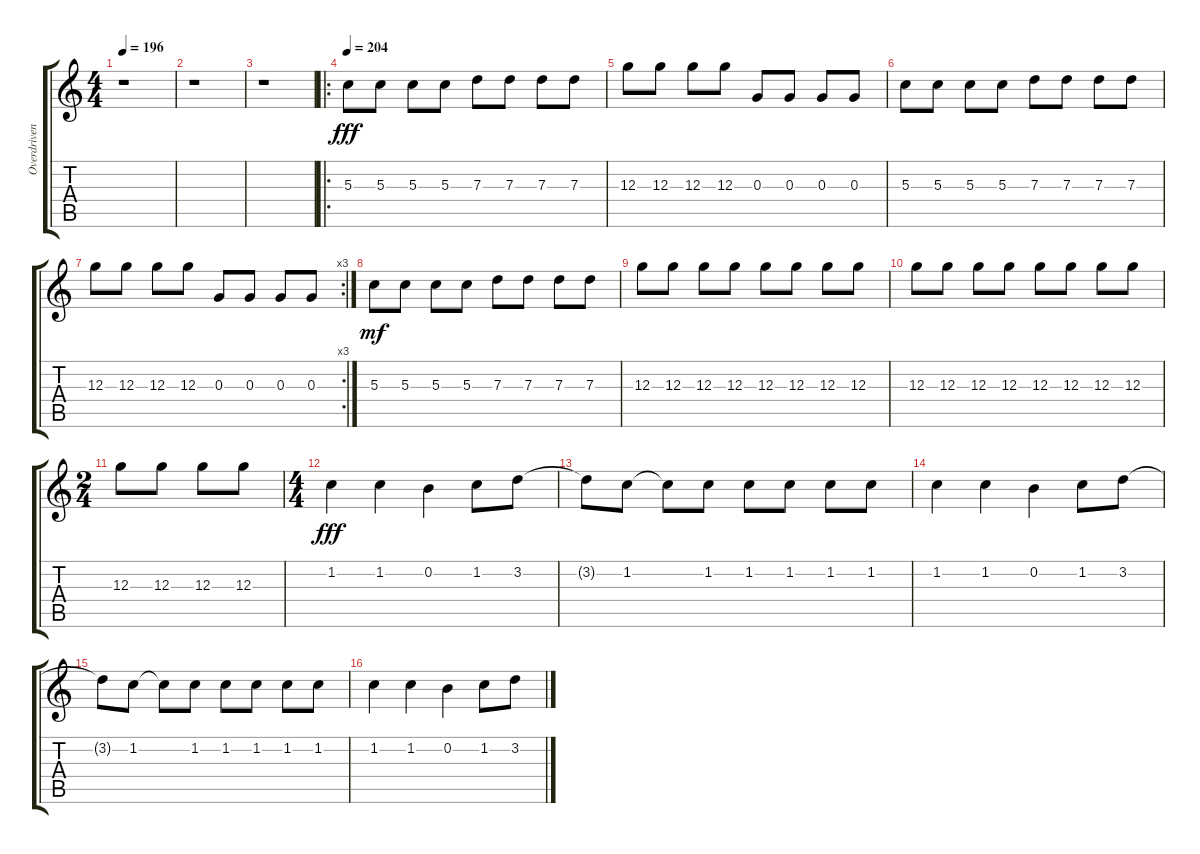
\track ("Overdriven" "Overdriven") {instrument overdrivenguitar}
\staff {score tabs}
\tuning (E4 B3 G3 D3 A2 E2) {hide}
\ts (4 4)
\tempo 196
\clef g2
\ks c
r.1{dy f} |
r.1 |
r.1 |
\ro
\tempo 204
5.3.8{dy fff} 5.3.8 5.3.8 5.3.8 7.3.8 7.3.8 7.3.8 7.3.8 |
12.3.8 12.3.8 12.3.8 12.3.8 0.3.8 0.3.8 0.3.8 0.3.8 |
5.3.8 5.3.8 5.3.8 5.3.8 7.3.8 7.3.8 7.3.8 7.3.8 |
\rc 3
12.3.8 12.3.8 12.3.8 12.3.8 0.3.8 0.3.8 0.3.8 0.3.8 |
5.3.8{dy mf} 5.3.8 5.3.8 5.3.8 7.3.8 7.3.8 7.3.8 7.3.8 |
12.3.8 12.3.8 12.3.8 12.3.8 12.3.8 12.3.8 12.3.8 12.3.8 |
12.3.8 12.3.8 12.3.8 12.3.8 12.3.8 12.3.8 12.3.8 12.3.8 |
\ts (2 4)
12.3.8 12.3.8 12.3.8 12.3.8 |
\ts (4 4)
1.2.4{dy fff} 1.2.4 0.2.4 1.2.8 3.2.8 |
3.2{t}.8 1.2.8 1.2{t}.8 1.2.8 1.2.8 1.2.8 1.2.8 1.2.8 |
1.2.4 1.2.4 0.2.4 1.2.8 3.2.8 |
3.2{t}.8 1.2.8 1.2{t}.8 1.2.8 1.2.8 1.2.8 1.2.8 1.2.8 |
1.2.4 1.2.4 0.2.4 1.2.8 3.2.8
